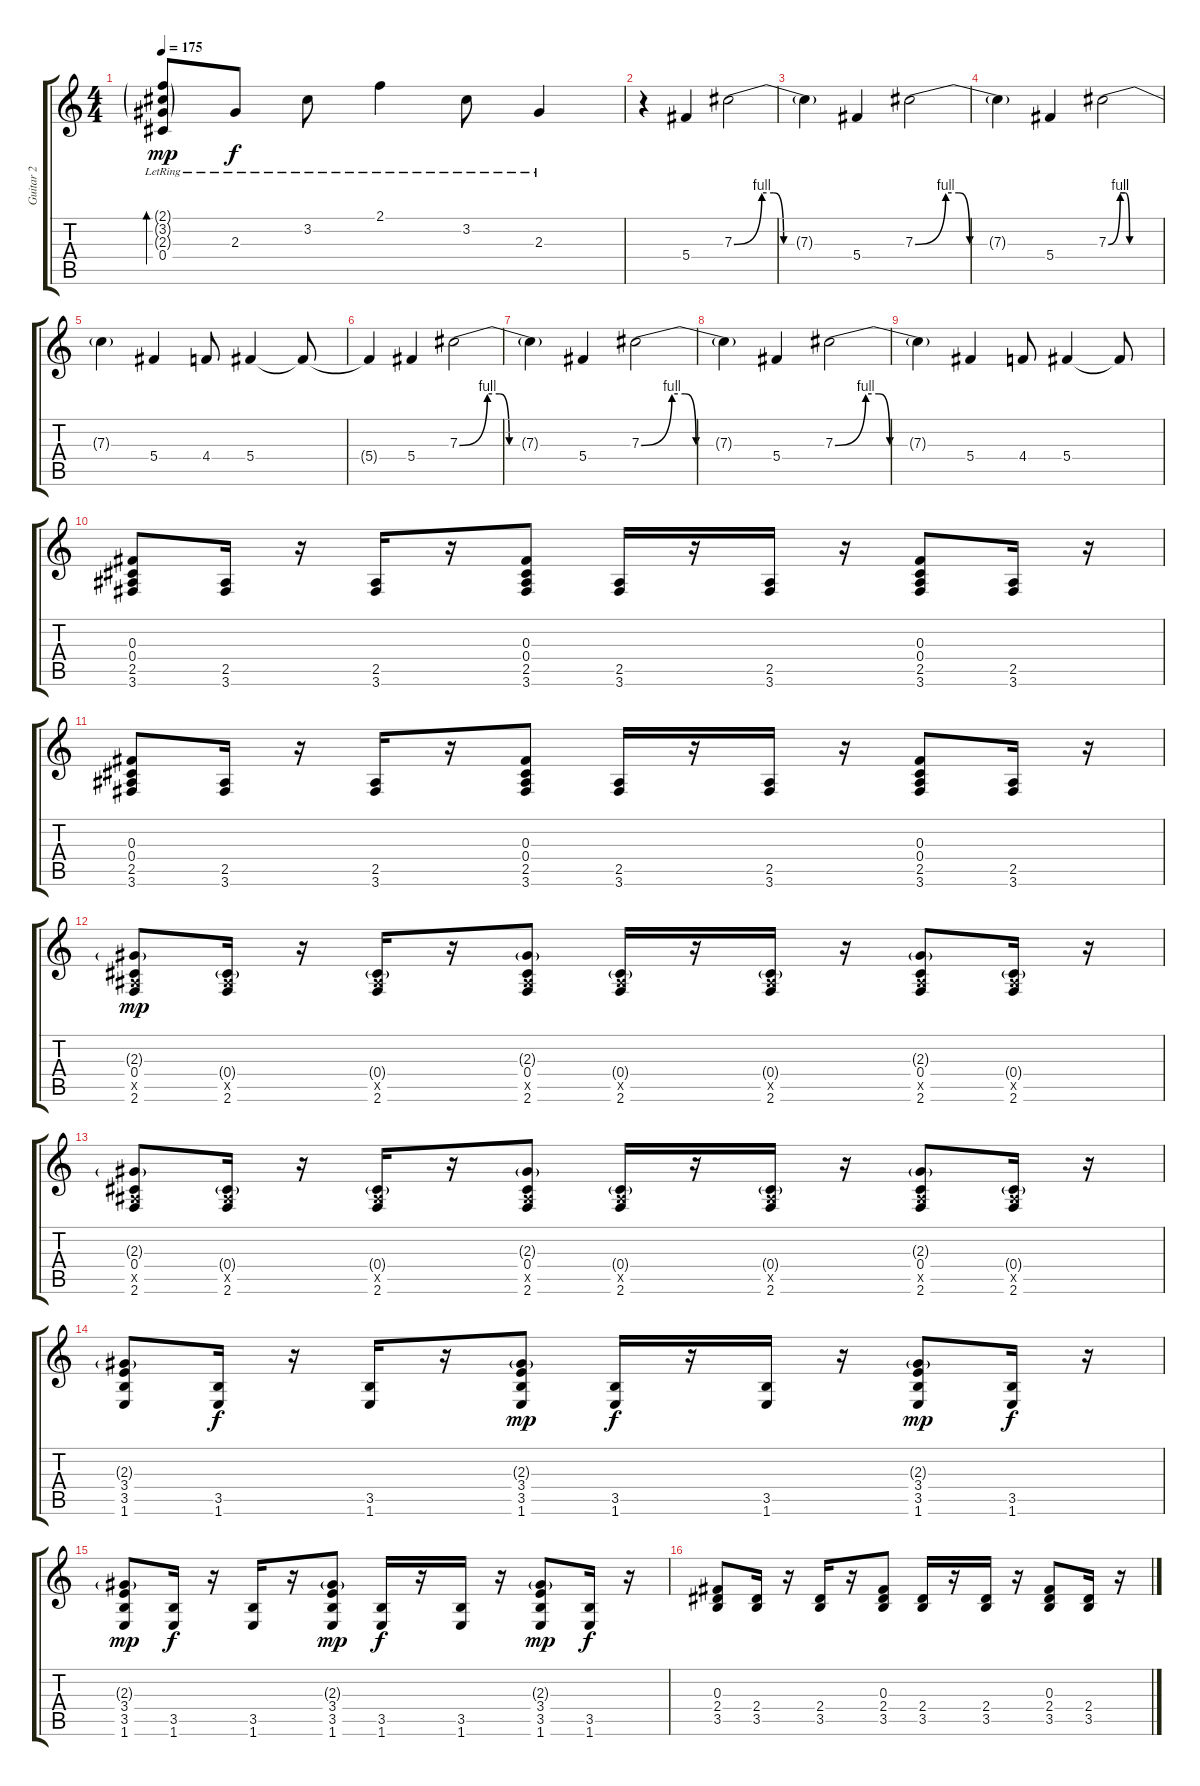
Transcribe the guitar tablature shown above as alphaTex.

\track ("Guitar 2" "Guitar 2") {instrument distortionguitar}
\staff {score tabs}
\tuning (Eb4 Bb3 Gb3 Db3 Ab2 Eb2) {hide}
\ts (4 4)
\tempo 175
\clef g2
\ks c
(2.1{g lr} 3.2{g lr} 2.3{g lr} 0.4{lr}).8{bd 120 dy mp} 2.3{lr}.8{dy f} 3.2{lr}.8 2.1{lr}.4 3.2{lr}.8 2.3{lr}.4 |
r.4 5.4.4 7.3{be (custom 0 0 14 4 20 4 25 0 45 0 60 0)}.2 |
7.3{t}.4 5.4.4 7.3{be (custom 0 0 14 4 20 4 25 0 45 0 60 0)}.2 |
7.3{t}.4 5.4.4 7.3{be (custom 0 0 14 4 20 4 25 0 45 0 60 0)}.2 |
7.3{t}.4 5.4.4 4.4.8 5.4.4 5.4{t}.8 |
5.4{t}.4 5.4.4 7.3{be (custom 0 0 14 4 20 4 25 0 45 0 60 0)}.2 |
7.3{t}.4 5.4.4 7.3{be (custom 0 0 14 4 20 4 25 0 45 0 60 0)}.2 |
7.3{t}.4 5.4.4 7.3{be (custom 0 0 14 4 20 4 25 0 45 0 60 0)}.2 |
7.3{t}.4 5.4.4 4.4.8 5.4.4 5.4{t}.8 |
(0.3 0.4 2.5 3.6).8 (2.5 3.6).16 r.16 (2.5 3.6).16 r.16 (0.3 0.4 2.5 3.6).8 (2.5 3.6).16 r.16 (2.5 3.6).16 r.16 (0.3 0.4 2.5 3.6).8 (2.5 3.6).16 r.16 |
(0.3 0.4 2.5 3.6).8 (2.5 3.6).16 r.16 (2.5 3.6).16 r.16 (0.3 0.4 2.5 3.6).8 (2.5 3.6).16 r.16 (2.5 3.6).16 r.16 (0.3 0.4 2.5 3.6).8 (2.5 3.6).16 r.16 |
(2.3{g} 0.4 2.5{x} 2.6).8{dy mp} (0.4{g} 2.5{x} 2.6).16 r.16 (0.4{g} 2.5{x} 2.6).16 r.16 (2.3{g} 0.4 2.5{x} 2.6).8 (0.4{g} 2.5{x} 2.6).16 r.16 (0.4{g} 2.5{x} 2.6).16 r.16 (2.3{g} 0.4 2.5{x} 2.6).8 (0.4{g} 2.5{x} 2.6).16 r.16 |
(2.3{g} 0.4 2.5{x} 2.6).8 (0.4{g} 2.5{x} 2.6).16 r.16 (0.4{g} 2.5{x} 2.6).16 r.16 (2.3{g} 0.4 2.5{x} 2.6).8 (0.4{g} 2.5{x} 2.6).16 r.16 (0.4{g} 2.5{x} 2.6).16 r.16 (2.3{g} 0.4 2.5{x} 2.6).8 (0.4{g} 2.5{x} 2.6).16 r.16 |
(2.3{g} 3.4 3.5 1.6).8 (3.5 1.6).16{dy f} r.16 (3.5 1.6).16 r.16 (2.3{g} 3.4 3.5 1.6).8{dy mp} (3.5 1.6).16{dy f} r.16 (3.5 1.6).16 r.16 (2.3{g} 3.4 3.5 1.6).8{dy mp} (3.5 1.6).16{dy f} r.16 |
(2.3{g} 3.4 3.5 1.6).8{dy mp} (3.5 1.6).16{dy f} r.16 (3.5 1.6).16 r.16 (2.3{g} 3.4 3.5 1.6).8{dy mp} (3.5 1.6).16{dy f} r.16 (3.5 1.6).16 r.16 (2.3{g} 3.4 3.5 1.6).8{dy mp} (3.5 1.6).16{dy f} r.16 |
(0.3 2.4 3.5).8 (2.4 3.5).16 r.16 (2.4 3.5).16 r.16 (0.3 2.4 3.5).8 (2.4 3.5).16 r.16 (2.4 3.5).16 r.16 (0.3 2.4 3.5).8 (2.4 3.5).16 r.16
